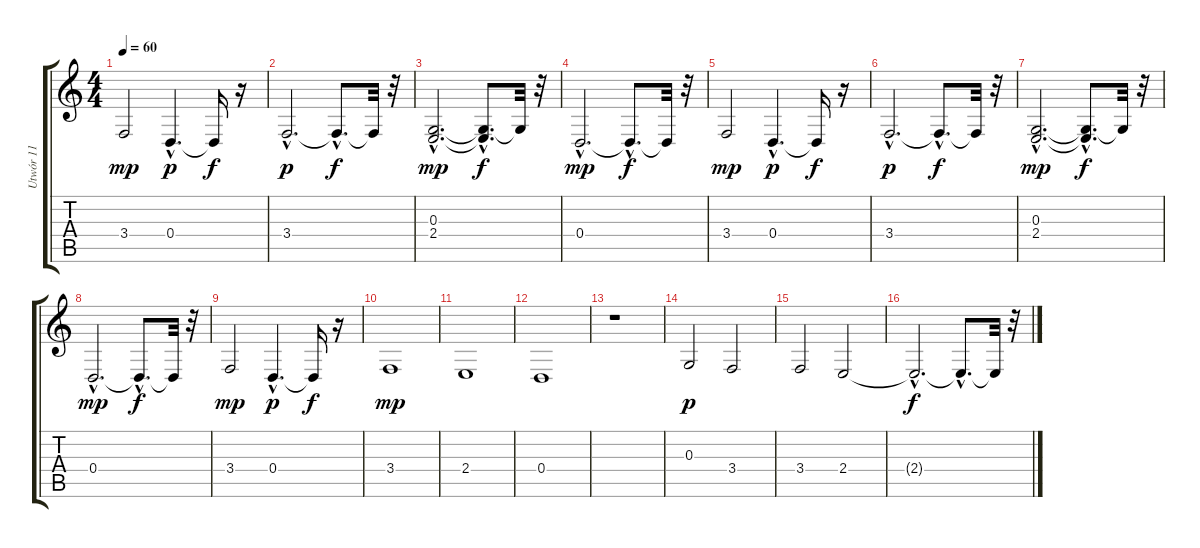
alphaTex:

\track ("Utwór 11" "Utwór 11") {instrument stringensemble2}
\staff {score tabs}
\tuning (E4 B3 G3 D3 A2 E2) {hide}
\ts (4 4)
\tempo 60
\clef g2
\ks c
3.4.2{dy mp} 0.4{hac}.4{d dy p} 0.4{t}.16{dy f} r.16 |
3.4{hac}.2{d dy p} 3.4{hac t}.8{d dy f} 3.4{t}.32 r.32 |
(0.3{hac} 2.4{hac}).2{d dy mp} (0.3{hac t} 2.4{hac t}).8{d dy f} 0.3{t}.32 r.32 |
0.4{hac}.2{d dy mp} 0.4{hac t}.8{d dy f} 0.4{t}.32 r.32 |
3.4.2{dy mp} 0.4{hac}.4{d dy p} 0.4{t}.16{dy f} r.16 |
3.4{hac}.2{d dy p} 3.4{hac t}.8{d dy f} 3.4{t}.32 r.32 |
(0.3{hac} 2.4{hac}).2{d dy mp} (0.3{hac t} 2.4{hac t}).8{d dy f} 0.3{t}.32 r.32 |
0.4{hac}.2{d dy mp} 0.4{hac t}.8{d dy f} 0.4{t}.32 r.32 |
3.4.2{dy mp} 0.4{hac}.4{d dy p} 0.4{t}.16{dy f} r.16 |
3.4.1{dy mp} |
2.4.1 |
0.4.1 |
r.1 |
0.3.2{dy p} 3.4.2 |
3.4.2 2.4.2 |
2.4{hac t}.2{d dy f} 2.4{hac t}.8{d} 2.4{t}.32 r.32
